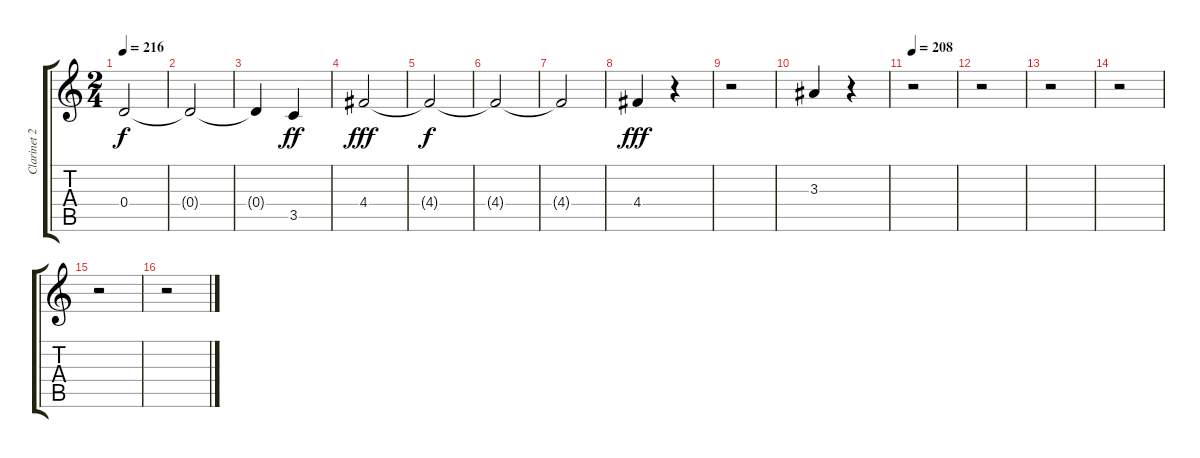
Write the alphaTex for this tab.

\track ("Clarinet 2" "Clarinet 2") {instrument acousticguitarnylon}
\staff {score tabs}
\tuning (E4 B3 G3 D3 A2 E2) {hide}
\ts (2 4)
\tempo 216
\clef g2
\ks c
0.4{t}.2{dy f} |
0.4{t}.2 |
0.4{t}.4 3.5.4{dy ff} |
4.4.2{dy fff} |
4.4{t}.2{dy f} |
4.4{t}.2 |
4.4{t}.2 |
4.4.4{dy fff} r.4 |
r.2 |
3.3.4 r.4 |
\tempo 208
r.2 |
r.2 |
r.2 |
r.2 |
r.2 |
r.2
